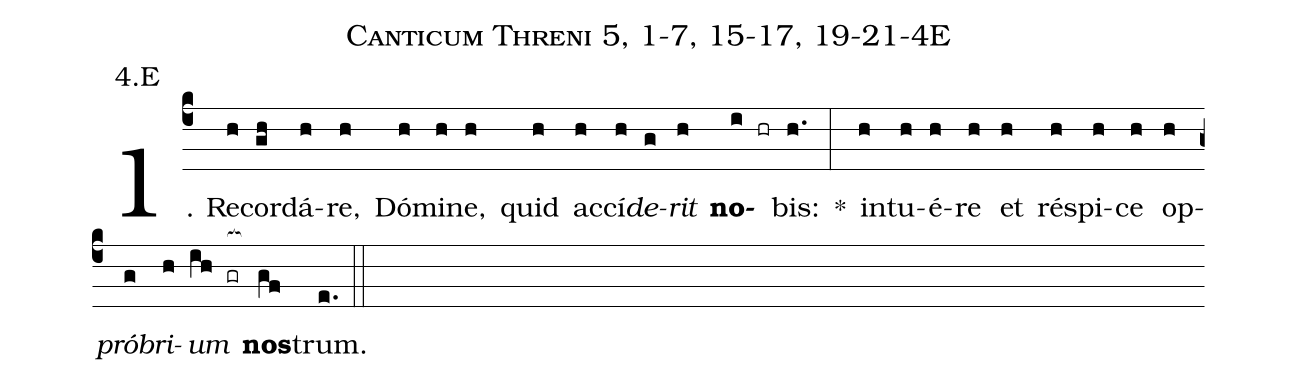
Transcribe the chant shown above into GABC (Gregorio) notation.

name: Canticum Threni 5, 1-7, 15-17, 19-21-4E;
annotation: 4.E;
%%
(c4)1. Re(h)cor(gh)dá(h)re,(h) Dó(h)mi(h)ne,(h) quid(h) ac(h)cí(h)<i>de</i>(g)<i>rit</i>(h) <b>no</b>(i hr)bis:(h.) *(:) in(h)tu(h)é(h)re(h) et(h) ré(h)spi(h)ce(h) op(h)<i>pró</i>(g)<i>bri</i>(h)<i>um</i>(ih gr[ocb:1{]) <b>nos</b>(gf[ocb:0}])trum.(e.) (::)
